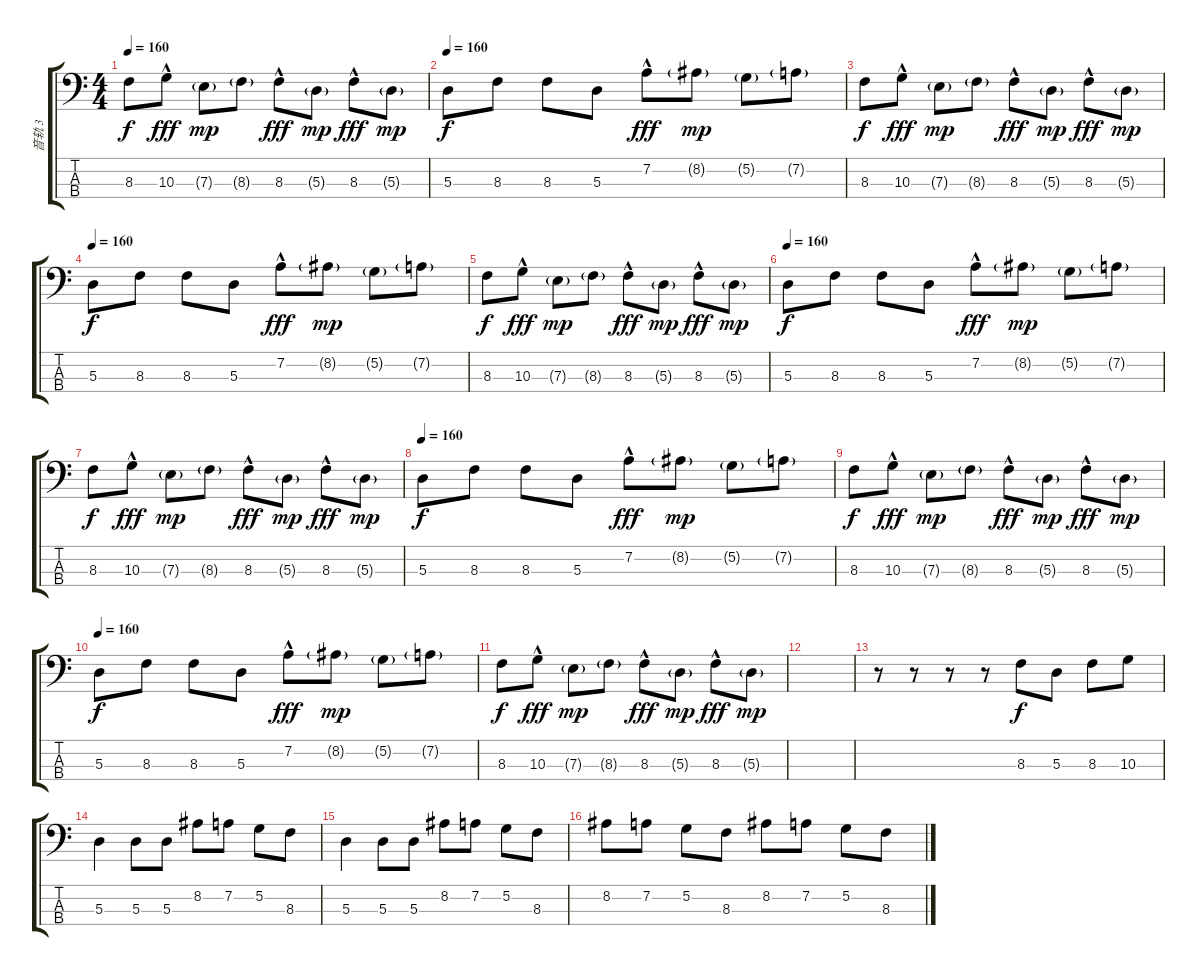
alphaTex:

\track ("音轨 3" "音轨 3") {instrument electricbassfinger}
\staff {score tabs}
\tuning (G2 D2 A1 E1) {hide}
\ts (4 4)
\tempo 160
\clef f4
\ks c
8.3.8{dy f} 10.3{hac}.8{dy fff} 7.3{g}.8{dy mp} 8.3{g}.8 8.3{hac}.8{dy fff} 5.3{g}.8{dy mp} 8.3{hac}.8{dy fff} 5.3{g}.8{dy mp} |
\tempo 160
5.3.8{dy f} 8.3.8 8.3.8 5.3.8 7.2{hac}.8{dy fff} 8.2{g}.8{dy mp} 5.2{g}.8 7.2{g}.8 |
8.3.8{dy f} 10.3{hac}.8{dy fff} 7.3{g}.8{dy mp} 8.3{g}.8 8.3{hac}.8{dy fff} 5.3{g}.8{dy mp} 8.3{hac}.8{dy fff} 5.3{g}.8{dy mp} |
\tempo 160
5.3.8{dy f} 8.3.8 8.3.8 5.3.8 7.2{hac}.8{dy fff} 8.2{g}.8{dy mp} 5.2{g}.8 7.2{g}.8 |
8.3.8{dy f} 10.3{hac}.8{dy fff} 7.3{g}.8{dy mp} 8.3{g}.8 8.3{hac}.8{dy fff} 5.3{g}.8{dy mp} 8.3{hac}.8{dy fff} 5.3{g}.8{dy mp} |
\tempo 160
5.3.8{dy f} 8.3.8 8.3.8 5.3.8 7.2{hac}.8{dy fff} 8.2{g}.8{dy mp} 5.2{g}.8 7.2{g}.8 |
8.3.8{dy f} 10.3{hac}.8{dy fff} 7.3{g}.8{dy mp} 8.3{g}.8 8.3{hac}.8{dy fff} 5.3{g}.8{dy mp} 8.3{hac}.8{dy fff} 5.3{g}.8{dy mp} |
\tempo 160
5.3.8{dy f} 8.3.8 8.3.8 5.3.8 7.2{hac}.8{dy fff} 8.2{g}.8{dy mp} 5.2{g}.8 7.2{g}.8 |
8.3.8{dy f} 10.3{hac}.8{dy fff} 7.3{g}.8{dy mp} 8.3{g}.8 8.3{hac}.8{dy fff} 5.3{g}.8{dy mp} 8.3{hac}.8{dy fff} 5.3{g}.8{dy mp} |
\tempo 160
5.3.8{dy f} 8.3.8 8.3.8 5.3.8 7.2{hac}.8{dy fff} 8.2{g}.8{dy mp} 5.2{g}.8 7.2{g}.8 |
8.3.8{dy f} 10.3{hac}.8{dy fff} 7.3{g}.8{dy mp} 8.3{g}.8 8.3{hac}.8{dy fff} 5.3{g}.8{dy mp} 8.3{hac}.8{dy fff} 5.3{g}.8{dy mp} |
|
r.8 r.8 r.8 r.8 8.3.8{dy f} 5.3.8 8.3.8 10.3.8 |
5.3.4 5.3.8 5.3.8 8.2.8 7.2.8 5.2.8 8.3.8 |
5.3.4 5.3.8 5.3.8 8.2.8 7.2.8 5.2.8 8.3.8 |
8.2.8 7.2.8 5.2.8 8.3.8 8.2.8 7.2.8 5.2.8 8.3.8
